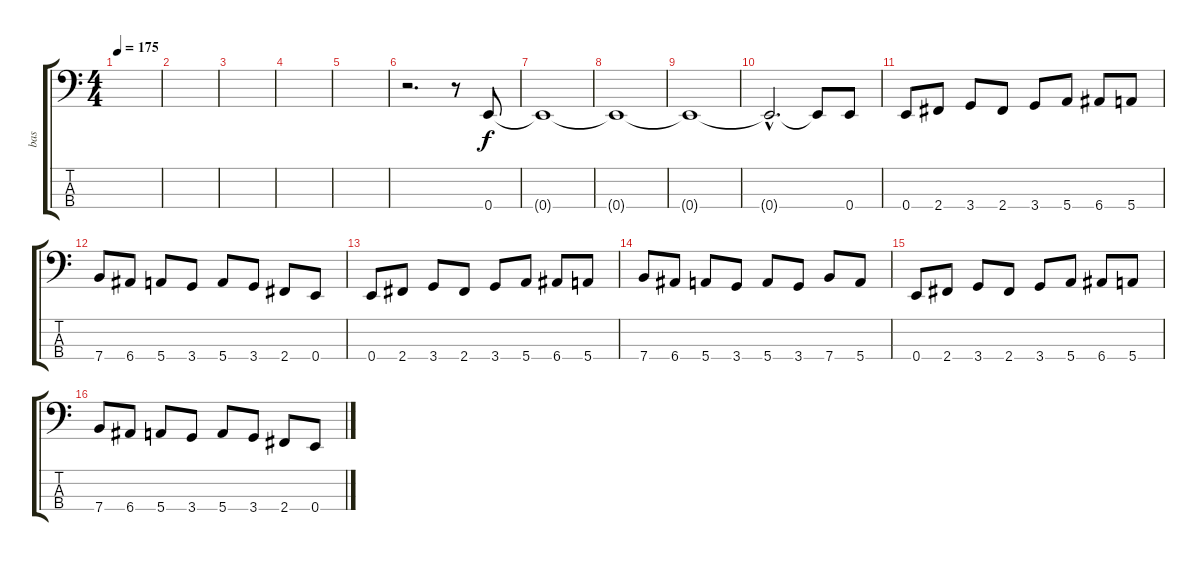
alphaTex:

\track ("bas" "bas") {instrument electricbassfinger}
\staff {score tabs}
\tuning (G2 D2 A1 E1) {hide}
\ts (4 4)
\tempo 175
\clef f4
\ks c
|
|
|
|
|
r.2{d} r.8 0.4.8 |
0.4{t}.1 |
0.4{t}.1 |
0.4{t}.1 |
0.4{hac t}.2{d} 0.4{t}.8 0.4.8 |
0.4.8 2.4.8 3.4.8 2.4.8 3.4.8 5.4.8 6.4.8 5.4.8 |
7.4.8 6.4.8 5.4.8 3.4.8 5.4.8 3.4.8 2.4.8 0.4.8 |
0.4.8 2.4.8 3.4.8 2.4.8 3.4.8 5.4.8 6.4.8 5.4.8 |
7.4.8 6.4.8 5.4.8 3.4.8 5.4.8 3.4.8 7.4.8 5.4.8 |
0.4.8 2.4.8 3.4.8 2.4.8 3.4.8 5.4.8 6.4.8 5.4.8 |
7.4.8 6.4.8 5.4.8 3.4.8 5.4.8 3.4.8 2.4.8 0.4.8
